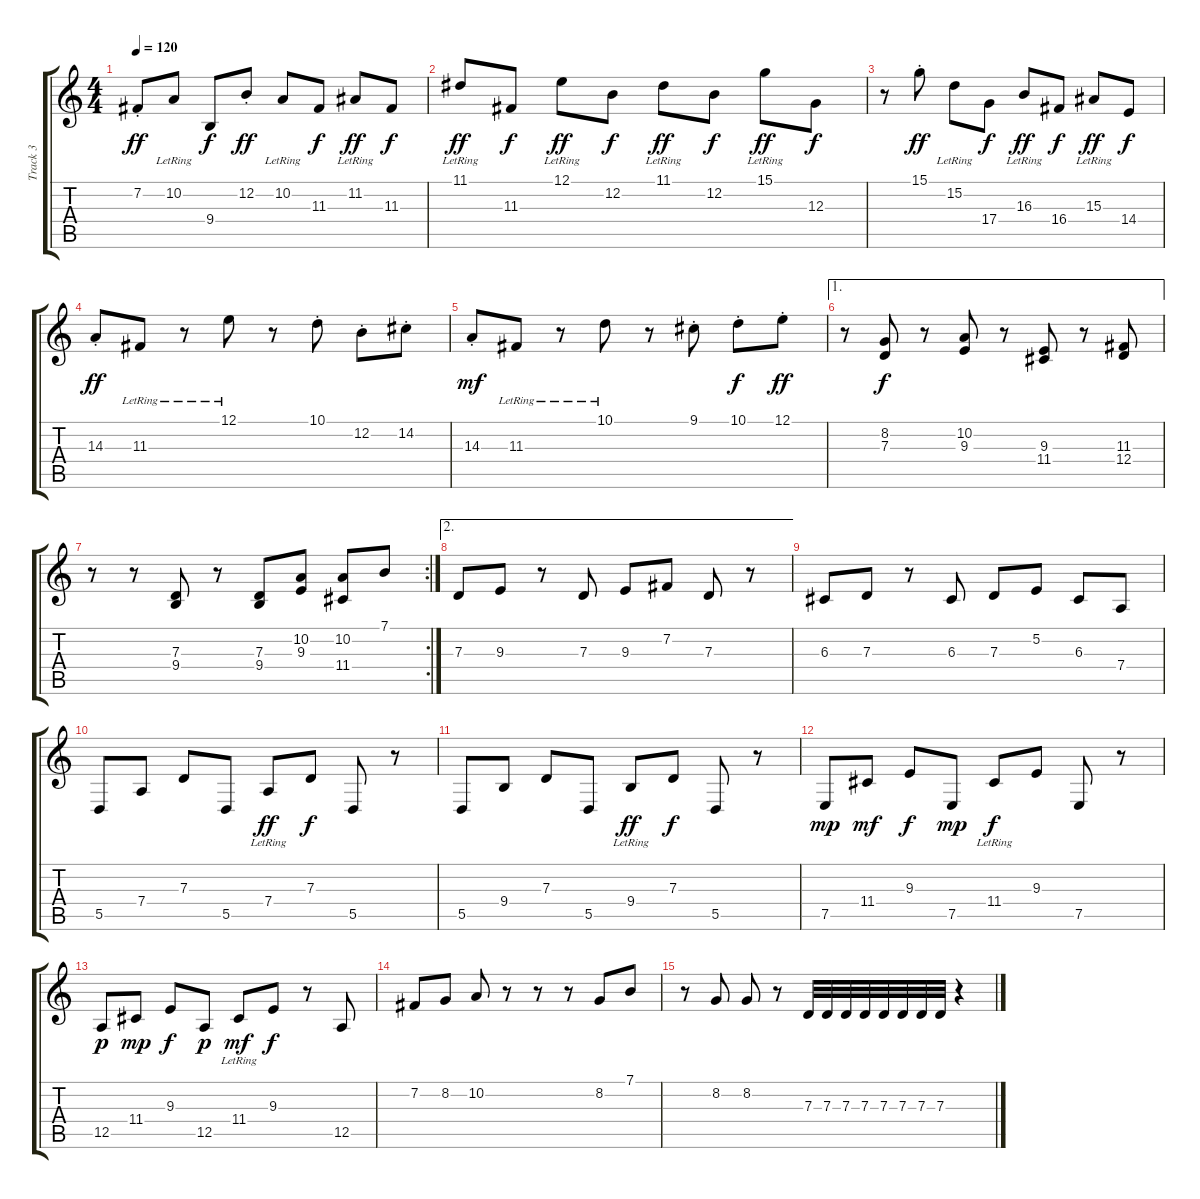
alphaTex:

\track ("Track 3" "Track 3") {instrument steeldrums}
\staff {score tabs}
\tuning (E4 B3 G3 D3 A2 E2) {hide}
\ts (4 4)
\tempo 120
\clef g2
\ks c
7.2{st}.8{dy ff} 10.2{lr}.8 9.4.8{dy f} 12.2{st}.8{dy ff} 10.2{lr}.8 11.3.8{dy f} 11.2{lr}.8{dy ff} 11.3.8{dy f} |
11.1{lr}.8{dy ff} 11.3.8{dy f} 12.1{lr}.8{dy ff} 12.2.8{dy f} 11.1{lr}.8{dy ff} 12.2.8{dy f} 15.1{lr}.8{dy ff} 12.3.8{dy f} |
r.8 15.1{st}.8{dy ff} 15.2{lr}.8 17.4.8{dy f} 16.3{lr}.8{dy ff} 16.4.8{dy f} 15.3{lr}.8{dy ff} 14.4.8{dy f} |
14.3{st}.8{dy ff} 11.3{lr}.8 r.8 12.1{lr}.8 r.8 10.1{st}.8 12.2{st}.8 14.2{st}.8 |
14.3{st}.8{dy mf} 11.3{lr}.8 r.8 10.1{lr}.8 r.8 9.1{st}.8 10.1{st}.8{dy f} 12.1{st}.8{dy ff} |
\ae 1
r.8 (8.2 7.3).8{dy f} r.8 (10.2 9.3).8 r.8 (9.3 11.4).8 r.8 (11.3 12.4).8 |
\rc 2
r.8 r.8 (7.3 9.4).8 r.8 (7.3 9.4).8 (10.2 9.3).8 (10.2 11.4).8 7.1.8 |
\ae 2
7.3.8 9.3.8 r.8 7.3.8 9.3.8 7.2.8 7.3.8 r.8 |
6.3.8 7.3.8 r.8 6.3.8 7.3.8 5.2.8 6.3.8 7.4.8 |
5.5.8 7.4.8 7.3.8 5.5.8 7.4{lr}.8{dy ff} 7.3.8{dy f} 5.5.8 r.8 |
5.5.8 9.4.8 7.3.8 5.5.8 9.4{lr}.8{dy ff} 7.3.8{dy f} 5.5.8 r.8 |
7.5.8{dy mp} 11.4.8{dy mf} 9.3.8{dy f} 7.5.8{dy mp} 11.4{lr}.8{dy f} 9.3.8 7.5.8 r.8 |
12.5.8{dy p} 11.4.8{dy mp} 9.3.8{dy f} 12.5.8{dy p} 11.4{lr}.8{dy mf} 9.3.8{dy f} r.8 12.5.8 |
7.2.8 8.2.8 10.2.8 r.8 r.8 r.8 8.2.8 7.1.8 |
r.8 8.2.8 8.2.8 r.8 7.3.32 7.3.32 7.3.32 7.3.32 7.3.32 7.3.32 7.3.32 7.3.32 r.4
